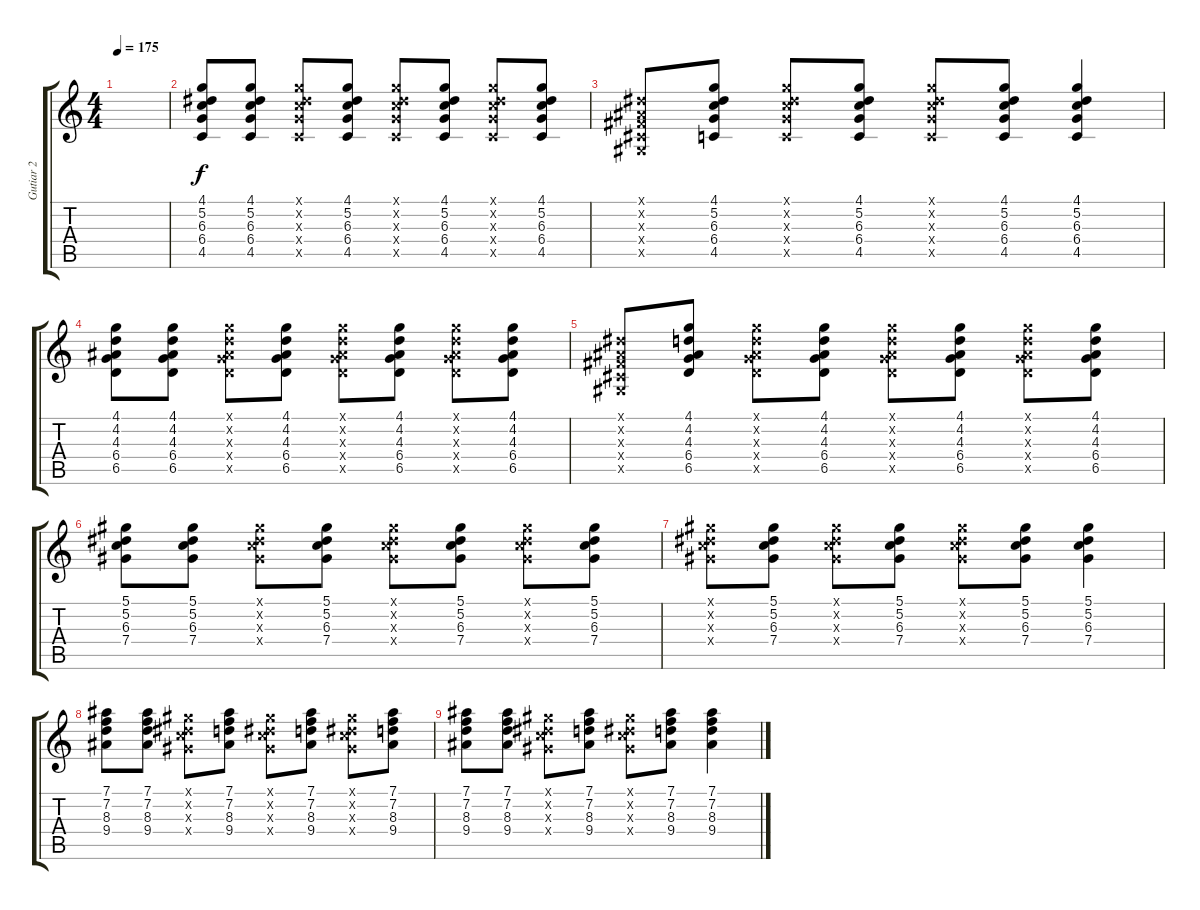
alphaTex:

\track ("Gutiar 2" "Gutiar 2") {instrument overdrivenguitar}
\staff {score tabs}
\tuning (Eb4 Bb3 Gb3 Db3 Ab2 Db2) {hide}
\ts (4 4)
\tempo 175
\clef g2
\ks c
|
(4.1 5.2 6.3 6.4 4.5).8 (4.1 5.2 6.3 6.4 4.5).8 (4.1{x} 5.2{x} 6.3{x} 6.4{x} 4.5{x}).8 (4.1 5.2 6.3 6.4 4.5).8 (4.1{x} 5.2{x} 6.3{x} 6.4{x} 4.5{x}).8 (4.1 5.2 6.3 6.4 4.5).8 (4.1{x} 5.2{x} 6.3{x} 6.4{x} 4.5{x}).8 (4.1 5.2 6.3 6.4 4.5).8 |
(0.1{x} 0.2{x} 0.3{x} 0.4{x} 0.5{x}).8 (4.1 5.2 6.3 6.4 4.5).8 (4.1{x} 5.2{x} 6.3{x} 6.4{x} 4.5{x}).8 (4.1 5.2 6.3 6.4 4.5).8 (4.1{x} 5.2{x} 6.3{x} 6.4{x} 4.5{x}).8 (4.1 5.2 6.3 6.4 4.5).8 (4.1 5.2 6.3 6.4 4.5).4 |
(4.1 4.2 4.3 6.4 6.5).8 (4.1 4.2 4.3 6.4 6.5).8 (4.1{x} 4.2{x} 4.3{x} 6.4{x} 6.5{x}).8 (4.1 4.2 4.3 6.4 6.5).8 (4.1{x} 4.2{x} 4.3{x} 6.4{x} 6.5{x}).8 (4.1 4.2 4.3 6.4 6.5).8 (4.1{x} 4.2{x} 4.3{x} 6.4{x} 6.5{x}).8 (4.1 4.2 4.3 6.4 6.5).8 |
(0.1{x} 0.2{x} 0.3{x} 0.4{x} 0.5{x}).8 (4.1 4.2 4.3 6.4 6.5).8 (4.1{x} 4.2{x} 4.3{x} 6.4{x} 6.5{x}).8 (4.1 4.2 4.3 6.4 6.5).8 (4.1{x} 4.2{x} 4.3{x} 6.4{x} 6.5{x}).8 (4.1 4.2 4.3 6.4 6.5).8 (4.1{x} 4.2{x} 4.3{x} 6.4{x} 6.5{x}).8 (4.1 4.2 4.3 6.4 6.5).8 |
(5.1 5.2 6.3 7.4).8 (5.1 5.2 6.3 7.4).8 (5.1{x} 5.2{x} 6.3{x} 7.4{x}).8 (5.1 5.2 6.3 7.4).8 (5.1{x} 5.2{x} 6.3{x} 7.4{x}).8 (5.1 5.2 6.3 7.4).8 (5.1{x} 5.2{x} 6.3{x} 7.4{x}).8 (5.1 5.2 6.3 7.4).8 |
(5.1{x} 5.2{x} 6.3{x} 7.4{x}).8 (5.1 5.2 6.3 7.4).8 (5.1{x} 5.2{x} 6.3{x} 7.4{x}).8 (5.1 5.2 6.3 7.4).8 (5.1{x} 5.2{x} 6.3{x} 7.4{x}).8 (5.1 5.2 6.3 7.4).8 (5.1 5.2 6.3 7.4).4 |
(7.1 7.2 8.3 9.4).8 (7.1 7.2 8.3 9.4).8 (5.1{x} 5.2{x} 6.3{x} 7.4{x}).8 (7.1 7.2 8.3 9.4).8 (5.1{x} 5.2{x} 6.3{x} 7.4{x}).8 (7.1 7.2 8.3 9.4).8 (5.1{x} 5.2{x} 6.3{x} 7.4{x}).8 (7.1 7.2 8.3 9.4).8 |
(7.1 7.2 8.3 9.4).8 (7.1 7.2 8.3 9.4).8 (5.1{x} 5.2{x} 6.3{x} 7.4{x}).8 (7.1 7.2 8.3 9.4).8 (5.1{x} 5.2{x} 6.3{x} 7.4{x}).8 (7.1 7.2 8.3 9.4).8 (7.1 7.2 8.3 9.4).4
